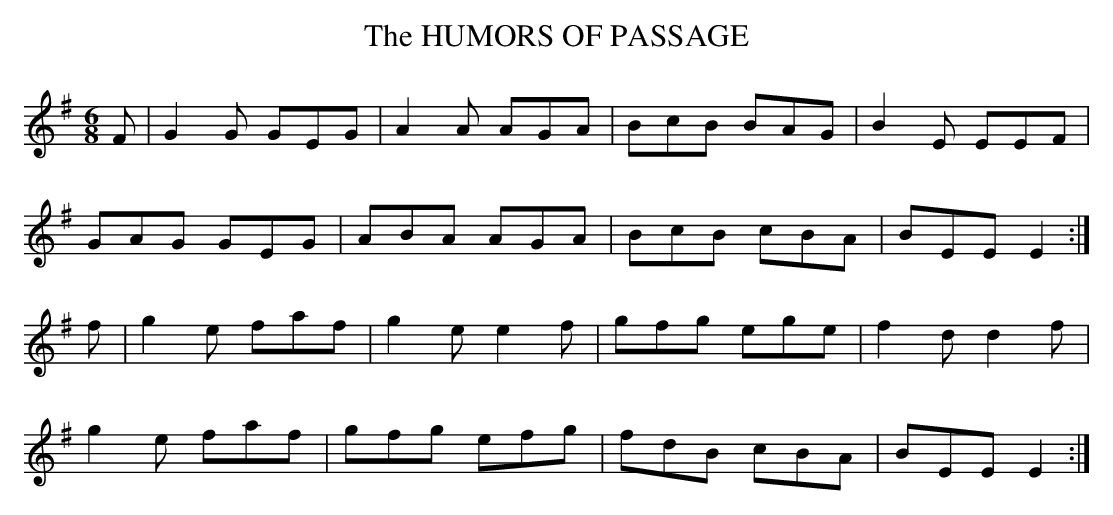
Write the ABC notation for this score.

X:1
T:HUMORS OF PASSAGE, The
M:6/8
L:1/8
K:Em
F|G2G GEG|A2A AGA|BcB BAG|B2E EEF|
GAG GEG|ABA AGA|BcB cBA|BEE E2 :|
f|g2e faf|g2e e2f|gfg ege|f2d d2f|
g2e faf|gfg efg|fdB cBA|BEE E2 :|
